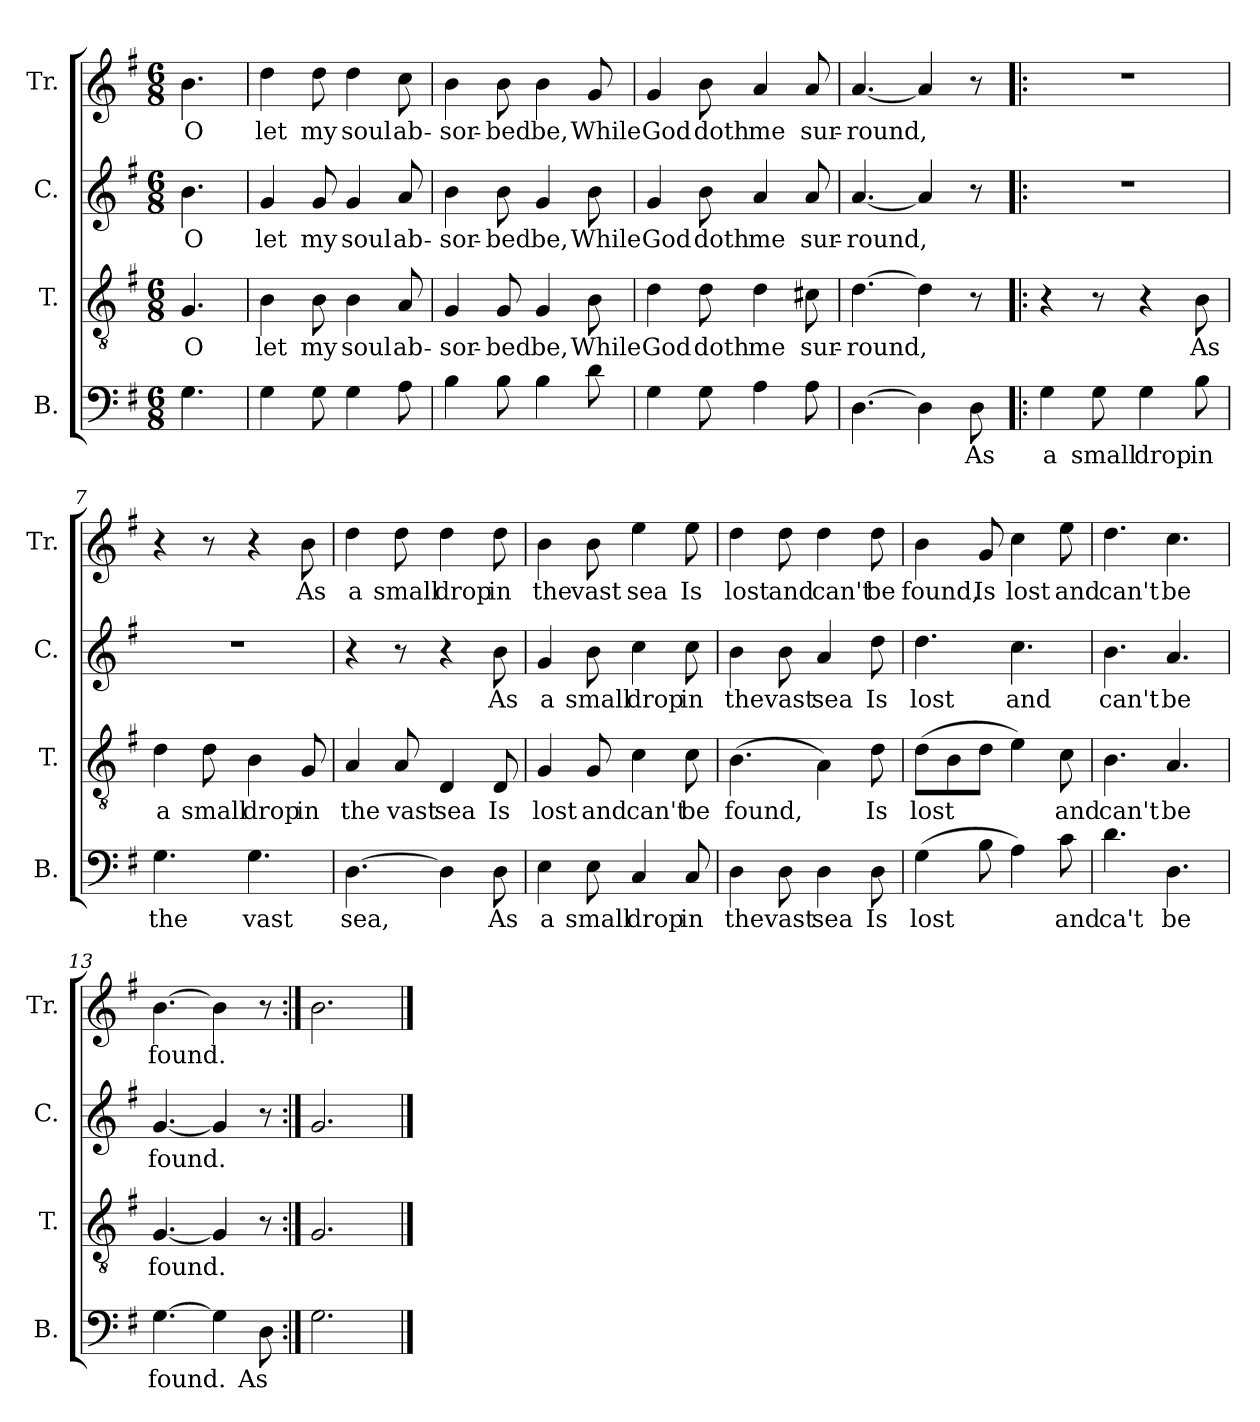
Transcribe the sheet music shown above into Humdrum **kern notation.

**kern	**text	**kern	**text	**kern	**text	**kern	**text
*part4	*part4	*part3	*part3	*part2	*part2	*part1	*part1
*staff4	*staff4	*staff3	*staff3	*staff2	*staff2	*staff1	*staff1
*I"B.	*	*I"T.	*	*I"C.	*	*I"Tr.	*
*I'B.	*	*I'T.	*	*I'C.	*	*I'Tr.	*
*clefF4	*	*clefGv2	*	*clefG2	*	*clefG2	*
*k[f#]	*	*k[f#]	*	*k[f#]	*	*k[f#]	*
*M6/8	*	*M6/8	*	*M6/8	*	*M6/8	*
*MM110	*	*MM110	*	*MM110	*	*MM110	*
=1	=1	=1	=1	=1	=1	=1	=1
!	!	!	!LO:LY:b	!	!LO:LY:b	!	!LO:LY:b
4.G\	.	4.G/	O	4.b\	O	4.b\	O
=2	=2	=2	=2	=2	=2	=2	=2
!	!	!	!LO:LY:b	!	!LO:LY:b	!	!LO:LY:b
4G\	.	4B\	let	4g/	let	4dd\	let
!	!	!	!LO:LY:b	!	!LO:LY:b	!	!LO:LY:b
8G\	.	8B\	my	8g/	my	8dd\	my
!	!	!	!LO:LY:b	!	!LO:LY:b	!	!LO:LY:b
4G\	.	4B\	soul	4g/	soul	4dd\	soul
!	!	!	!LO:LY:b	!	!LO:LY:b	!	!LO:LY:b
8A\	.	8A/	ab-	8a/	ab-	8cc\	ab-
=3	=3	=3	=3	=3	=3	=3	=3
!	!	!	!LO:LY:b	!	!LO:LY:b	!	!LO:LY:b
4B\	.	4G/	-sor-	4b\	-sor-	4b\	-sor-
!	!	!	!LO:LY:b	!	!LO:LY:b	!	!LO:LY:b
8B\	.	8G/	-bed	8b\	-bed	8b\	-bed
!	!	!	!LO:LY:b	!	!LO:LY:b	!	!LO:LY:b
4B\	.	4G/	be,	4g/	be,	4b\	be,
!	!	!	!LO:LY:b	!	!LO:LY:b	!	!LO:LY:b
8d\	.	8B\	While	8b\	While	8g/	While
=4	=4	=4	=4	=4	=4	=4	=4
!	!	!	!LO:LY:b	!	!LO:LY:b	!	!LO:LY:b
4G\	.	4d\	God	4g/	God	4g/	God
!	!	!	!LO:LY:b	!	!LO:LY:b	!	!LO:LY:b
8G\	.	8d\	doth	8b\	doth	8b\	doth
!	!	!	!LO:LY:b	!	!LO:LY:b	!	!LO:LY:b
4A\	.	4d\	me	4a/	me	4a/	me
!	!	!	!LO:LY:b	!	!LO:LY:b	!	!LO:LY:b
8A\	.	8c#X\	sur-	8a/	sur-	8a/	sur-
=5	=5	=5	=5	=5	=5	=5	=5
!	!	!	!LO:LY:b	!	!LO:LY:b	!	!LO:LY:b
[4.D\	.	[4.d\	-round,	[4.a/	-round,	[4.a/	-round,
4D\]	.	4d\]	.	4a/]	.	4a/]	.
!	!LO:LY:b	!	!	!	!	!	!
8D\	As	8r	.	8r	.	8r	.
=6!|:	=6!|:	=6!|:	=6!|:	=6!|:	=6!|:	=6!|:	=6!|:
!	!LO:LY:b	!	!	!	!	!	!
4G\	a	4r	.	2.r	.	2.r	.
!	!LO:LY:b	!	!	!	!	!	!
8G\	small	8r	.	.	.	.	.
!	!LO:LY:b	!	!	!	!	!	!
4G\	drop	4r	.	.	.	.	.
!	!LO:LY:b	!	!LO:LY:b	!	!	!	!
8B\	in	8B\	As	.	.	.	.
=7	=7	=7	=7	=7	=7	=7	=7
!	!LO:LY:b	!	!LO:LY:b	!	!	!	!
4.G\	the	4d\	a	2.r	.	4r	.
!	!	!	!LO:LY:b	!	!	!	!
.	.	8d\	small	.	.	8r	.
!	!LO:LY:b	!	!LO:LY:b	!	!	!	!
4.G\	vast	4B\	drop	.	.	4r	.
!	!	!	!LO:LY:b	!	!	!	!LO:LY:b
.	.	8G/	in	.	.	8b\	As
=8	=8	=8	=8	=8	=8	=8	=8
!	!LO:LY:b	!	!LO:LY:b	!	!	!	!LO:LY:b
[4.D\	sea,	4A/	the	4r	.	4dd\	a
!	!	!	!LO:LY:b	!	!	!	!LO:LY:b
.	.	8A/	vast	8r	.	8dd\	small
!	!	!	!LO:LY:b	!	!	!	!LO:LY:b
4D\]	.	4D/	sea	4r	.	4dd\	drop
!	!LO:LY:b	!	!LO:LY:b	!	!LO:LY:b	!	!LO:LY:b
8D\	As	8D/	Is	8b\	As	8dd\	in
=9	=9	=9	=9	=9	=9	=9	=9
!	!LO:LY:b	!	!LO:LY:b	!	!LO:LY:b	!	!LO:LY:b
4E\	a	4G/	lost	4g/	a	4b\	the
!	!LO:LY:b	!	!LO:LY:b	!	!LO:LY:b	!	!LO:LY:b
8E\	small	8G/	and	8b\	small	8b\	vast
!	!LO:LY:b	!	!LO:LY:b	!	!LO:LY:b	!	!LO:LY:b
4C/	drop	4c\	can't	4cc\	drop	4ee\	sea
!	!LO:LY:b	!	!LO:LY:b	!	!LO:LY:b	!	!LO:LY:b
8C/	in	8c\	be	8cc\	in	8ee\	Is
=10	=10	=10	=10	=10	=10	=10	=10
!	!LO:LY:b	!	!LO:LY:b	!	!LO:LY:b	!	!LO:LY:b
4D\	the	(4.B\	found,	4b\	the	4dd\	lost
!	!LO:LY:b	!	!	!	!LO:LY:b	!	!LO:LY:b
8D\	vast	.	.	8b\	vast	8dd\	and
!	!LO:LY:b	!	!	!	!LO:LY:b	!	!LO:LY:b
4D\	sea	4A\)	.	4a/	sea	4dd\	can't
!	!LO:LY:b	!	!LO:LY:b	!	!LO:LY:b	!	!LO:LY:b
8D\	Is	8d\	Is	8dd\	Is	8dd\	be
=11	=11	=11	=11	=11	=11	=11	=11
!	!LO:LY:b	!	!LO:LY:b	!	!LO:LY:b	!	!LO:LY:b
(4G\	lost	(8d\L	lost	4.dd\	lost	4b\	found,
.	.	8B\	.	.	.	.	.
!	!	!	!	!	!	!	!LO:LY:b
8B\	.	8d\J	.	.	.	8g/	Is
!	!	!	!	!	!LO:LY:b	!	!LO:LY:b
4A\)	.	4e\)	.	4.cc\	and	4cc\	lost
!	!LO:LY:b	!	!LO:LY:b	!	!	!	!LO:LY:b
8c\	and	8c\	and	.	.	8ee\	and
=12	=12	=12	=12	=12	=12	=12	=12
!	!LO:LY:b	!	!LO:LY:b	!	!LO:LY:b	!	!LO:LY:b
4.d\	ca't	4.B\	can't	4.b\	can't	4.dd\	can't
!	!LO:LY:b	!	!LO:LY:b	!	!LO:LY:b	!	!LO:LY:b
4.D\	be	4.A/	be	4.a/	be	4.cc\	be
=13	=13	=13	=13	=13	=13	=13	=13
!	!LO:LY:b	!	!LO:LY:b	!	!LO:LY:b	!	!LO:LY:b
[4.G\	found.	[4.G/	found.	[4.g/	found.	[4.b\	found.
4G\]	.	4G/]	.	4g/]	.	4b\]	.
!	!LO:LY:b	!	!	!	!	!	!
8D\	As	8r	.	8r	.	8r	.
=14:|!	=14:|!	=14:|!	=14:|!	=14:|!	=14:|!	=14:|!	=14:|!
2.G\	.	2.G/	.	2.g/	.	2.b\	.
==	==	==	==	==	==	==	==
*-	*-	*-	*-	*-	*-	*-	*-
